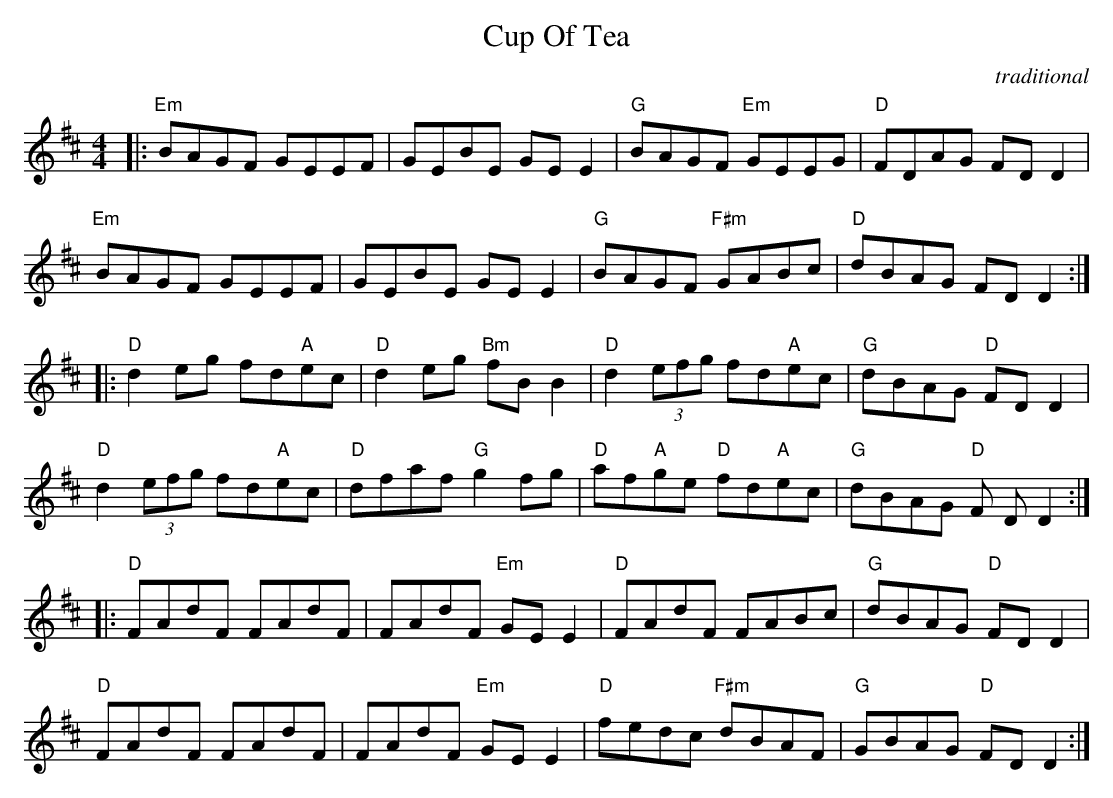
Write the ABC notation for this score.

X:1
T:Cup Of Tea
C:traditional
M:4/4
L:1/8
K:D
|:"Em"BAGF GEEF|GEBE GE E2|"G"BAGF "Em"GEEG|"D"FDAG FD D2|!
"Em"BAGF GEEF|GEBE GE E2|"G"BAGF "F#m"GABc|"D"dBAG FD D2:|!
|:"D"d2 eg fd"A"ec|"D"d2 eg "Bm"fB B2|"D"d2 (3efg fd"A"ec|"G"dBAG "D"FD
D2|!
"D"d2 (3efg fd"A"ec|"D"dfaf "G"g2 fg|"D"af"A"ge "D"fd"A"ec|"G"dBAG "D"F
D D2:|!
|:"D"FAdF FAdF| FAdF "Em"GE E2|"D"FAdF FABc|"G"dBAG "D"FD D2|!
"D"FAdF FAdF|FAdF "Em"GE E2|"D"fedc "F#m"dBAF|"G"GBAG "D"FD D2:|
